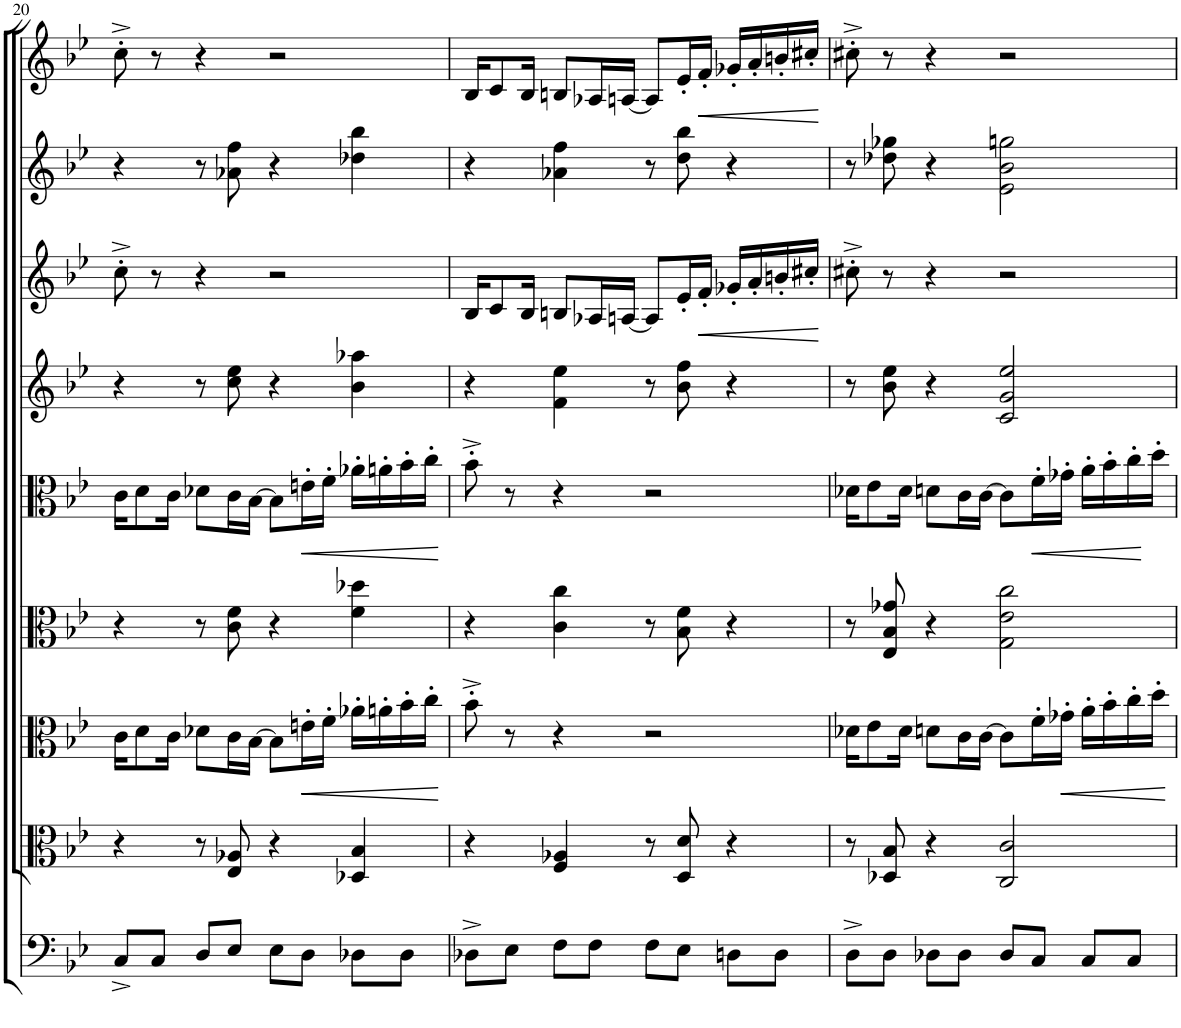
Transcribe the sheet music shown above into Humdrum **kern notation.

**kern	**kern	**kern	**dynam	**kern	**kern	**dynam	**kern	**kern	**dynam	**kern	**kern	**dynam
*part9	*part8	*part7	*part7	*part6	*part5	*part5	*part4	*part3	*part3	*part2	*part1	*part1
*staff9	*staff8	*staff7	*staff7	*staff6	*staff5	*staff5	*staff4	*staff3	*staff3	*staff2	*staff1	*staff1
*I"Bass	*I"Viola 8	*I"Viola 7	*	*I"Viola 6	*I"Viola 5	*	*I"Viola 4	*I"Viola 3	*	*I"Viola 2	*I"Viola 1	*
*	*I'Vla	*I'Vla	*	*I'Vla	*I'Vla	*	*I'Vla	*I'Vla	*	*I'Vla	*I'Vla	*
!!LO:PB:g=z
*clefF4	*clefC3	*clefC3	*	*clefC3	*clefC3	*	*clefG2	*clefG2	*	*clefG2	*clefG2	*
*k[b-e-]	*k[b-e-]	*k[b-e-]	*	*k[b-e-]	*k[b-e-]	*	*k[b-e-]	*k[b-e-]	*	*k[b-e-]	*k[b-e-]	*
*M4/4	*M4/4	*M4/4	*	*M4/4	*M4/4	*	*M4/4	*M4/4	*	*M4/4	*M4/4	*
*met(c)	*met(c)	*met(c)	*	*met(c)	*met(c)	*	*met(c)	*met(c)	*	*met(c)	*met(c)	*
=20	=20	=20	=20	=20	=20	=20	=20	=20	=20	=20	=20	=20
8C^/L	4r	16c\KL	.	4r	16c\KL	.	4r	8cc'^\	.	4r	8cc'^\	.
.	.	8d\	.	.	8d\	.	.	.	.	.	.	.
8C/J	.	.	.	.	.	.	.	8r	.	.	8r	.
.	.	16c\Jk	.	.	16c\Jk	.	.	.	.	.	.	.
8D/L	8r	8d-X\L	.	8r	8d-X\L	.	8r	4r	.	8r	4r	.
8E-/J	8E-/ 8A-X/	16c\L	.	8c\ 8f\	16c\L	.	8cc\ 8ee-\	.	.	8a-X\ 8ff\	.	.
.	.	[16B-\JJ	.	.	[16B-\JJ	.	.	.	.	.	.	.
8E-\L	4r	8B-\L]	.	4r	8B-\L]	.	4r	2r	.	4r	2r	.
!	!	!	!LO:HP:b	!	!	!LO:HP:b	!	!	!	!	!	!
8D\J	.	16en'\L	<	.	16en'\L	<	.	.	.	.	.	.
.	.	16f'\JJ	.	.	16f'\JJ	.	.	.	.	.	.	.
8D-X\L	4D-X/ 4B-/	16a-X'\LL	.	4f\ 4dd-X\	16a-X'\LL	.	4b-\ 4aa-X\	.	.	4dd-X\ 4bb-\	.	.
.	.	16an'\	.	.	16an'\	.	.	.	.	.	.	.
8D-\J	.	16b-'\	.	.	16b-'\	.	.	.	.	.	.	.
.	.	16cc'\JJ	.	.	16cc'\JJ	.	.	.	.	.	.	.
.	.	.	[	.	.	[	.	.	.	.	.	.
=21	=21	=21	=21	=21	=21	=21	=21	=21	=21	=21	=21	=21
8D-X^\L	4r	8b-'^\	.	4r	8b-'^\	.	4r	16B-/KL	.	4r	16B-/KL	.
.	.	.	.	.	.	.	.	8c/	.	.	8c/	.
8E-\J	.	8r	.	.	8r	.	.	.	.	.	.	.
.	.	.	.	.	.	.	.	16B-/Jk	.	.	16B-/Jk	.
8F\L	4F/ 4A-X/	4r	.	4c\ 4cc\	4r	.	4f\ 4ee-\	8Bn/L	.	4a-X\ 4ff\	8Bn/L	.
8F\J	.	.	.	.	.	.	.	16A-X/L	.	.	16A-X/L	.
.	.	.	.	.	.	.	.	[16An/JJ	.	.	[16An/JJ	.
8F\L	8r	2r	.	8r	2r	.	8r	8A/L]	.	8r	8A/L]	.
8E-\J	8D/ 8d/	.	.	8B-\ 8f\	.	.	8b-\ 8ff\	16e-'/L	.	8dd\ 8bb-\	16e-'/L	.
!	!	!	!	!	!	!	!	!	!LO:HP:b	!	!	!LO:HP:b
.	.	.	.	.	.	.	.	16f'/JJ	<	.	16f'/JJ	<
8Dn\L	4r	.	.	4r	.	.	4r	16g-X'/LL	.	4r	16g-X'/LL	.
.	.	.	.	.	.	.	.	16a'/	.	.	16a'/	.
8D\J	.	.	.	.	.	.	.	16bn'/	.	.	16bn'/	.
.	.	.	.	.	.	.	.	16cc#X'/JJ	.	.	16cc#X'/JJ	.
.	.	.	.	.	.	.	.	.	[	.	.	[
=22	=22	=22	=22	=22	=22	=22	=22	=22	=22	=22	=22	=22
8D^\L	8r	16d-X\KL	.	8r	16d-X\KL	.	8r	8cc#X'^\	.	8r	8cc#X'^\	.
.	.	8e-\	.	.	8e-\	.	.	.	.	.	.	.
8D\J	8D-X/ 8B-/	.	.	8E-/ 8B-/ 8g-X/	.	.	8b-\ 8ee-\	8r	.	8dd-X\ 8gg-X\	8r	.
.	.	16d-\Jk	.	.	16d-\Jk	.	.	.	.	.	.	.
8D-X\L	4r	8dn\L	.	4r	8dn\L	.	4r	4r	.	4r	4r	.
8D-\J	.	16c\L	.	.	16c\L	.	.	.	.	.	.	.
.	.	[16c\JJ	.	.	[16c\JJ	.	.	.	.	.	.	.
8D-/L	2C/ 2c/	8c\L]	.	2G\ 2e-\ 2cc\	8c\L]	.	2c/ 2g/ 2ee-/	2r	.	2e-\ 2b-\ 2ggn\	2r	.
!	!	!	!	!	!	!LO:HP:b	!	!	!	!	!	!
8C/J	.	16f'\L	.	.	16f'\L	<	.	.	.	.	.	.
!	!	!	!LO:HP:b	!	!	!	!	!	!	!	!	!
.	.	16g-X'\JJ	<	.	16g-X'\JJ	.	.	.	.	.	.	.
8C/L	.	16a'\LL	.	.	16a'\LL	.	.	.	.	.	.	.
.	.	16b-'\	.	.	16b-'\	.	.	.	.	.	.	.
8C/J	.	16cc'\	.	.	16cc'\	.	.	.	.	.	.	.
.	.	16dd'\JJ	.	.	16dd'\JJ	[	.	.	.	.	.	.
.	.	.	[	.	.	.	.	.	.	.	.	.
=	=	=	=	=	=	=	=	=	=	=	=	=
*-	*-	*-	*-	*-	*-	*-	*-	*-	*-	*-	*-	*-
